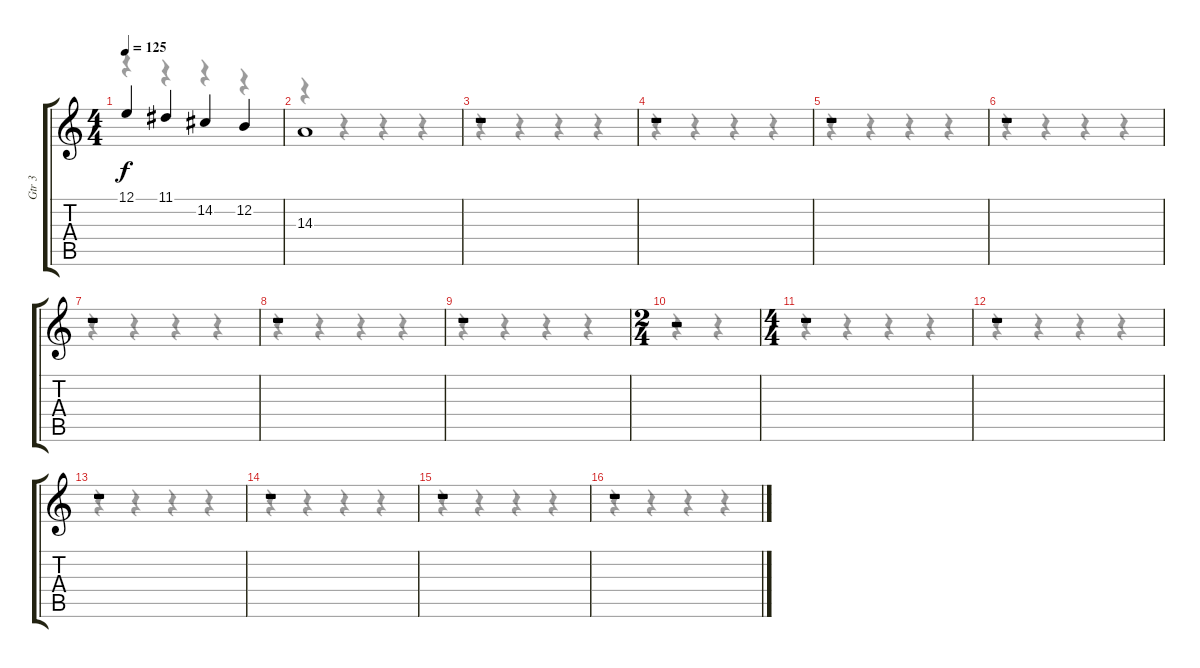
\track ("Gtr 3" "Gtr 3") {instrument lead2sawtooth}
\staff {score tabs}
\tuning (E4 B3 G3 D3 A2 E2) {hide}
\voice
\ts (4 4)
\tempo 125
\clef g2
\ks c
12.1.4{dy f} 11.1.4 14.2.4 12.2.4 |
14.3.1 |
r.1 |
r.1 |
r.1 |
r.1 |
r.1 |
r.1 |
r.1 |
\ts (2 4)
r.2 |
\ts (4 4)
r.1 |
r.1 |
r.1 |
r.1 |
r.1 |
r.1
\voice
\clef g2
\ottava regular
\simile none
\ks c
r.4{dy f} r.4 r.4 r.4 |
r.4 r.4 r.4 r.4 |
r.4 r.4 r.4 r.4 |
r.4 r.4 r.4 r.4 |
r.4 r.4 r.4 r.4 |
r.4 r.4 r.4 r.4 |
r.4 r.4 r.4 r.4 |
r.4 r.4 r.4 r.4 |
r.4 r.4 r.4 r.4 |
r.4 r.4 |
r.4 r.4 r.4 r.4 |
r.4 r.4 r.4 r.4 |
r.4 r.4 r.4 r.4 |
r.4 r.4 r.4 r.4 |
r.4 r.4 r.4 r.4 |
r.4 r.4 r.4 r.4
